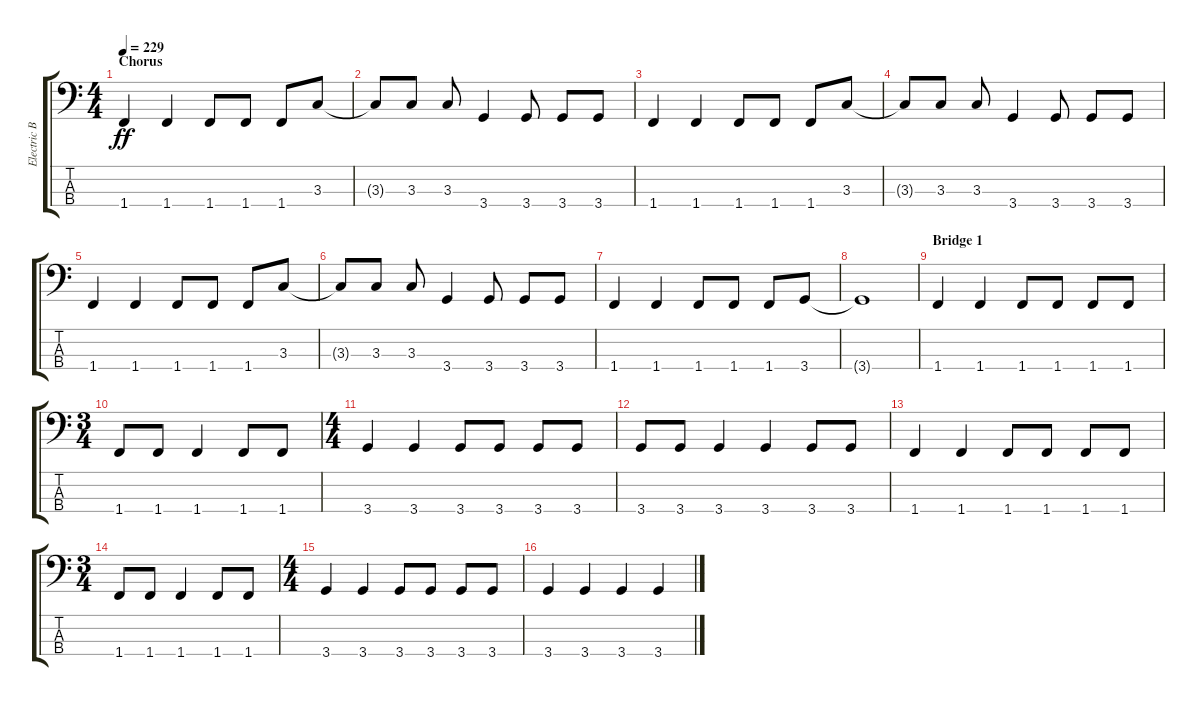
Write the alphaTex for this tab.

\track ("Electric Bass" "Electric B") {instrument electricbassfinger}
\staff {score tabs}
\tuning (G2 D2 A1 E1) {hide}
\ts (4 4)
\section ("" "Chorus")
\tempo 229
\clef f4
\ks c
1.4.4{dy ff} 1.4.4 1.4.8 1.4.8 1.4.8 3.3.8 |
3.3{t}.8 3.3.8 3.3.8 3.4.4 3.4.8 3.4.8 3.4.8 |
1.4.4 1.4.4 1.4.8 1.4.8 1.4.8 3.3.8 |
3.3{t}.8 3.3.8 3.3.8 3.4.4 3.4.8 3.4.8 3.4.8 |
1.4.4 1.4.4 1.4.8 1.4.8 1.4.8 3.3.8 |
3.3{t}.8 3.3.8 3.3.8 3.4.4 3.4.8 3.4.8 3.4.8 |
1.4.4 1.4.4 1.4.8 1.4.8 1.4.8 3.4.8 |
3.4{t}.1 |
\section ("" "Bridge 1")
1.4.4 1.4.4 1.4.8 1.4.8 1.4.8 1.4.8 |
\ts (3 4)
1.4.8 1.4.8 1.4.4 1.4.8 1.4.8 |
\ts (4 4)
3.4.4 3.4.4 3.4.8 3.4.8 3.4.8 3.4.8 |
3.4.8 3.4.8 3.4.4 3.4.4 3.4.8 3.4.8 |
1.4.4 1.4.4 1.4.8 1.4.8 1.4.8 1.4.8 |
\ts (3 4)
1.4.8 1.4.8 1.4.4 1.4.8 1.4.8 |
\ts (4 4)
3.4.4 3.4.4 3.4.8 3.4.8 3.4.8 3.4.8 |
3.4.4 3.4.4 3.4.4 3.4.4
